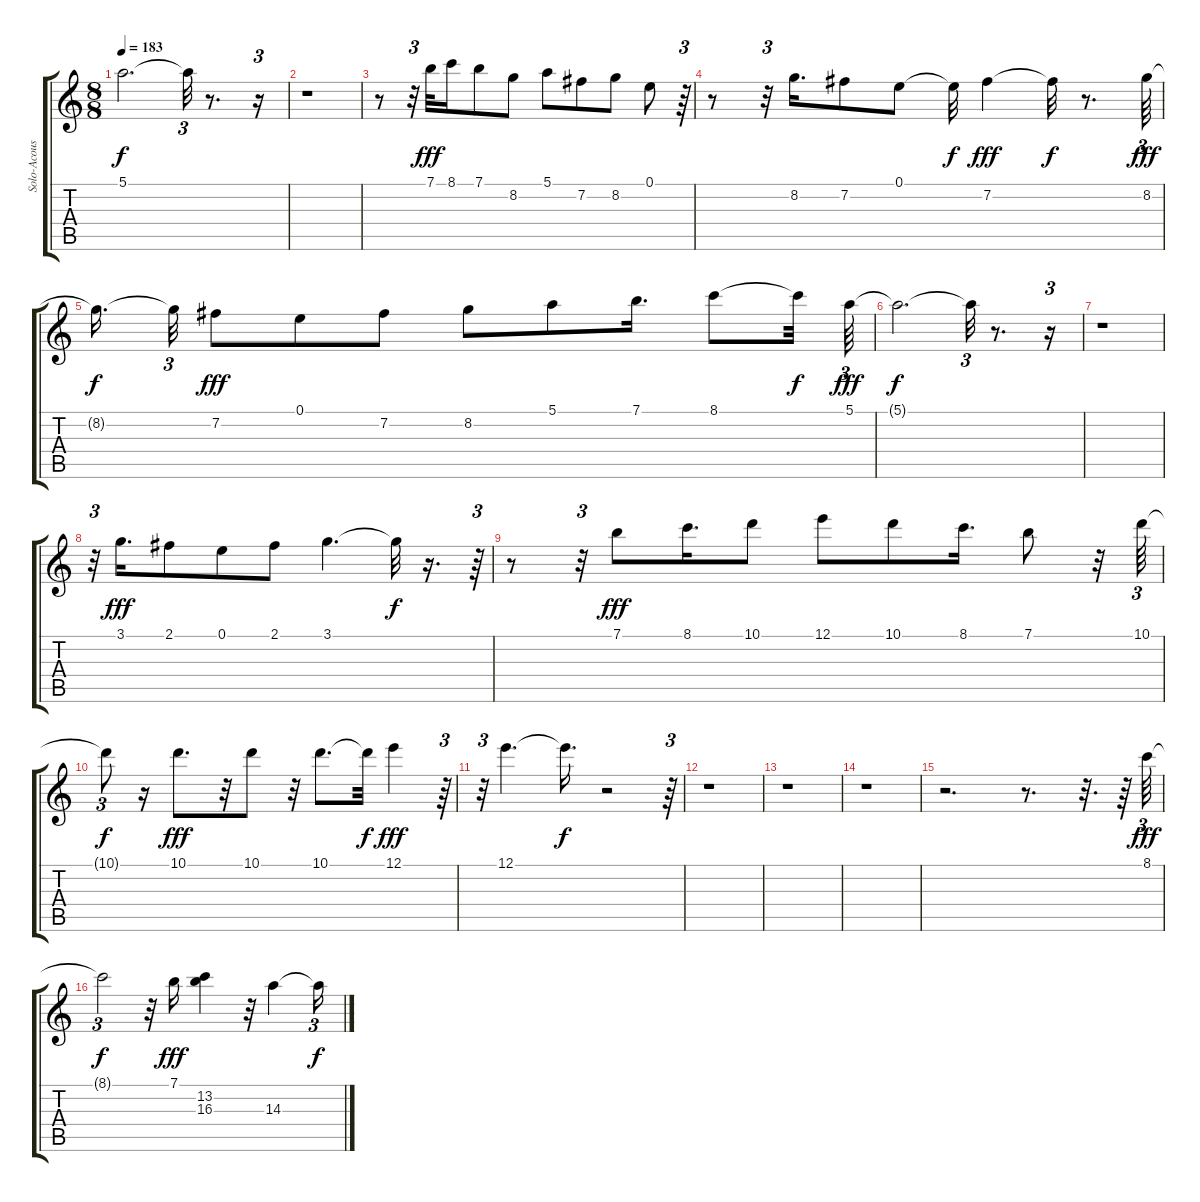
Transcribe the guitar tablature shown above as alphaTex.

\track ("Solo-Acoustic" "Solo-Acous") {instrument acousticguitarnylon}
\staff {score tabs}
\tuning (E4 B3 G3 D3 A2 E2) {hide}
\ts (8 8)
\tempo 183
\clef g2
\ks c
5.1{t}.2{d dy f} 5.1{t}.32{tu (3 2)} r.8{d} r.16{tu (3 2)} |
r.1 |
r.8 r.32{tu (3 2)} 7.1.32{dy fff} 8.1.16 7.1.8 8.2.8 5.1.8 7.2.8 8.2.8 0.1.8 r.64{tu (3 2)} |
r.8 r.32{tu (3 2)} 8.2.16{d} 7.2.8 0.1.8 0.1{t}.32{dy f} 7.2.4{dy fff} 7.2{t}.32{dy f} r.8{d} 8.2.64{tu (3 2) dy fff} |
8.2{t}.16{d dy f beam splitsecondary} 8.2{t}.32{tu (3 2)} 7.2.8{dy fff} 0.1.8 7.2.8 8.2.8 5.1.8 7.1.16{d} 8.1.8 8.1{t}.32{dy f} 5.1.64{tu (3 2) dy fff} |
5.1{t}.2{d dy f} 5.1{t}.32{tu (3 2)} r.8{d} r.16{tu (3 2)} |
r.1 |
r.32{tu (3 2)} 3.1.16{d dy fff} 2.1.8 0.1.8 2.1.8 3.1.4{d} 3.1{t}.32{dy f} r.16{d} r.64{tu (3 2)} |
r.8 r.32{tu (3 2)} 7.1.8{dy fff} 8.1.16{d} 10.1.8 12.1.8 10.1.8 8.1.16{d} 7.1.8 r.32 10.1.64{tu (3 2)} |
10.1{t}.8{tu (3 2) dy f} r.16 10.1.8{d dy fff} r.32 10.1.8 r.32 10.1.8{d} 10.1{t}.32{dy f} 12.1.4{dy fff} r.64{tu (3 2)} |
r.32{tu (3 2)} 12.1.4{d} 12.1{t}.16{d dy f} r.2 r.64{tu (3 2)} |
r.1 |
r.1 |
r.1 |
r.2{d} r.8{d} r.32{d} r.64 8.1.64{tu (3 2) dy fff} |
8.1{t}.2{tu (3 2) dy f} r.32 7.1.16{dy fff} (13.2 16.3).4 r.32 14.3.4 14.3{t}.16{tu (3 2) dy f}
